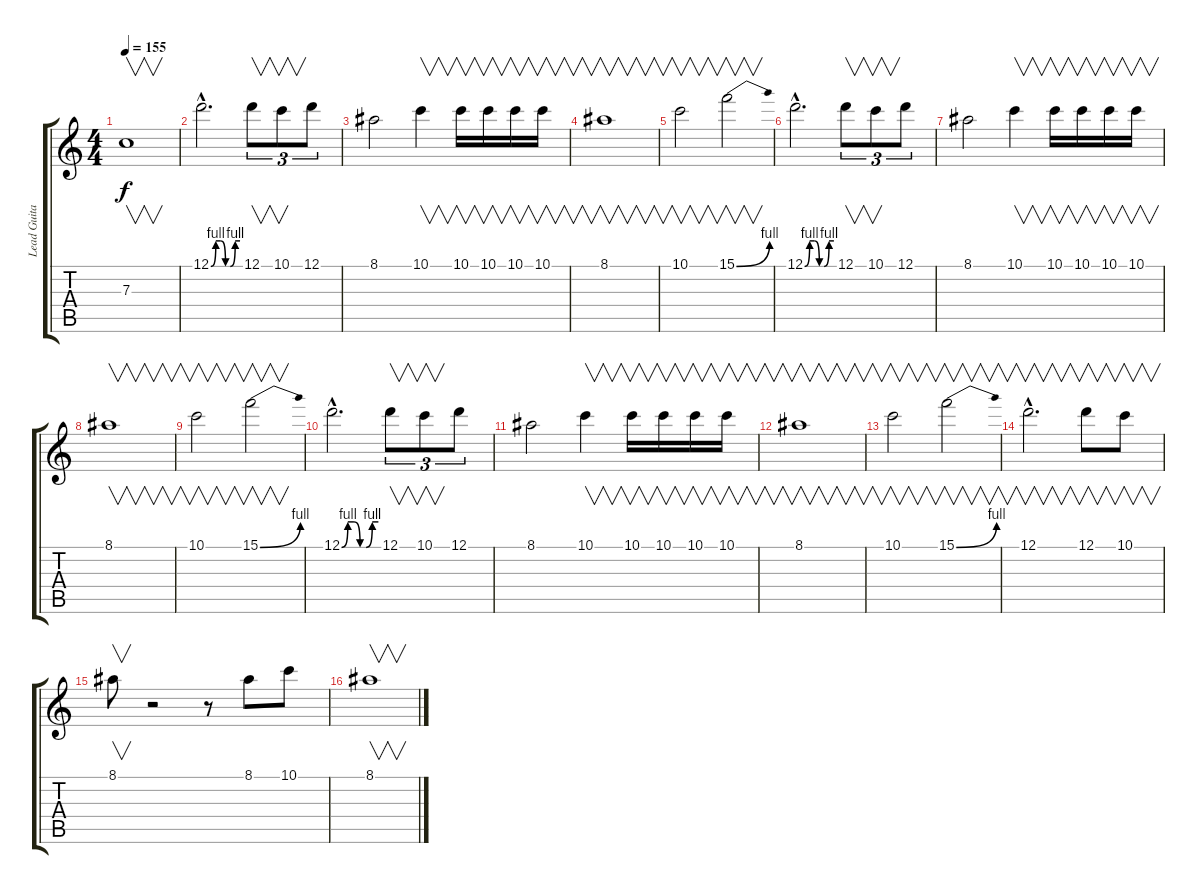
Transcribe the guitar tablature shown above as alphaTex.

\track ("Lead Guitar 1" "Lead Guita") {instrument distortionguitar}
\staff {score tabs}
\tuning (D4 A3 F3 C3 G2 D2) {hide}
\ts (4 4)
\tempo 155
\clef g2
\ks c
7.3.1{v dy f} |
12.1{be (custom 0 0 10 4 20 4 30 0 40 0 50 4 60 4) hac}.2{d volume 16 balance 10} 12.1.8{v tu (3 2)} 10.1.8{v tu (3 2)} 12.1.8{tu (3 2)} |
8.1.2 10.1.4{v} 10.1.16{v} 10.1.16{v} 10.1.16{v} 10.1.16{v} |
8.1.1{v} |
10.1.2{v} 15.1{be (bend 0 0 60 4)}.2{v} |
12.1{be (custom 0 0 10 4 20 4 30 0 40 0 50 4 60 4) hac}.2{d volume 16 balance 10} 12.1.8{v tu (3 2)} 10.1.8{v tu (3 2)} 12.1.8{tu (3 2)} |
8.1.2 10.1.4{v} 10.1.16{v} 10.1.16{v} 10.1.16{v} 10.1.16{v} |
8.1.1{v} |
10.1.2{v} 15.1{be (bend 0 0 60 4)}.2{v} |
12.1{be (custom 0 0 10 4 20 4 30 0 40 0 50 4 60 4) hac}.2{d volume 16 balance 10} 12.1.8{v tu (3 2)} 10.1.8{v tu (3 2)} 12.1.8{tu (3 2)} |
8.1.2 10.1.4{v} 10.1.16{v} 10.1.16{v} 10.1.16{v} 10.1.16{v} |
8.1.1{v} |
10.1.2{v} 15.1{be (bend 0 0 60 4)}.2{v} |
12.1{hac}.2{v d} 12.1.8{v} 10.1.8{v} |
8.1.8{v} r.2 r.8 8.1.8 10.1.8 |
8.1.1{v}
